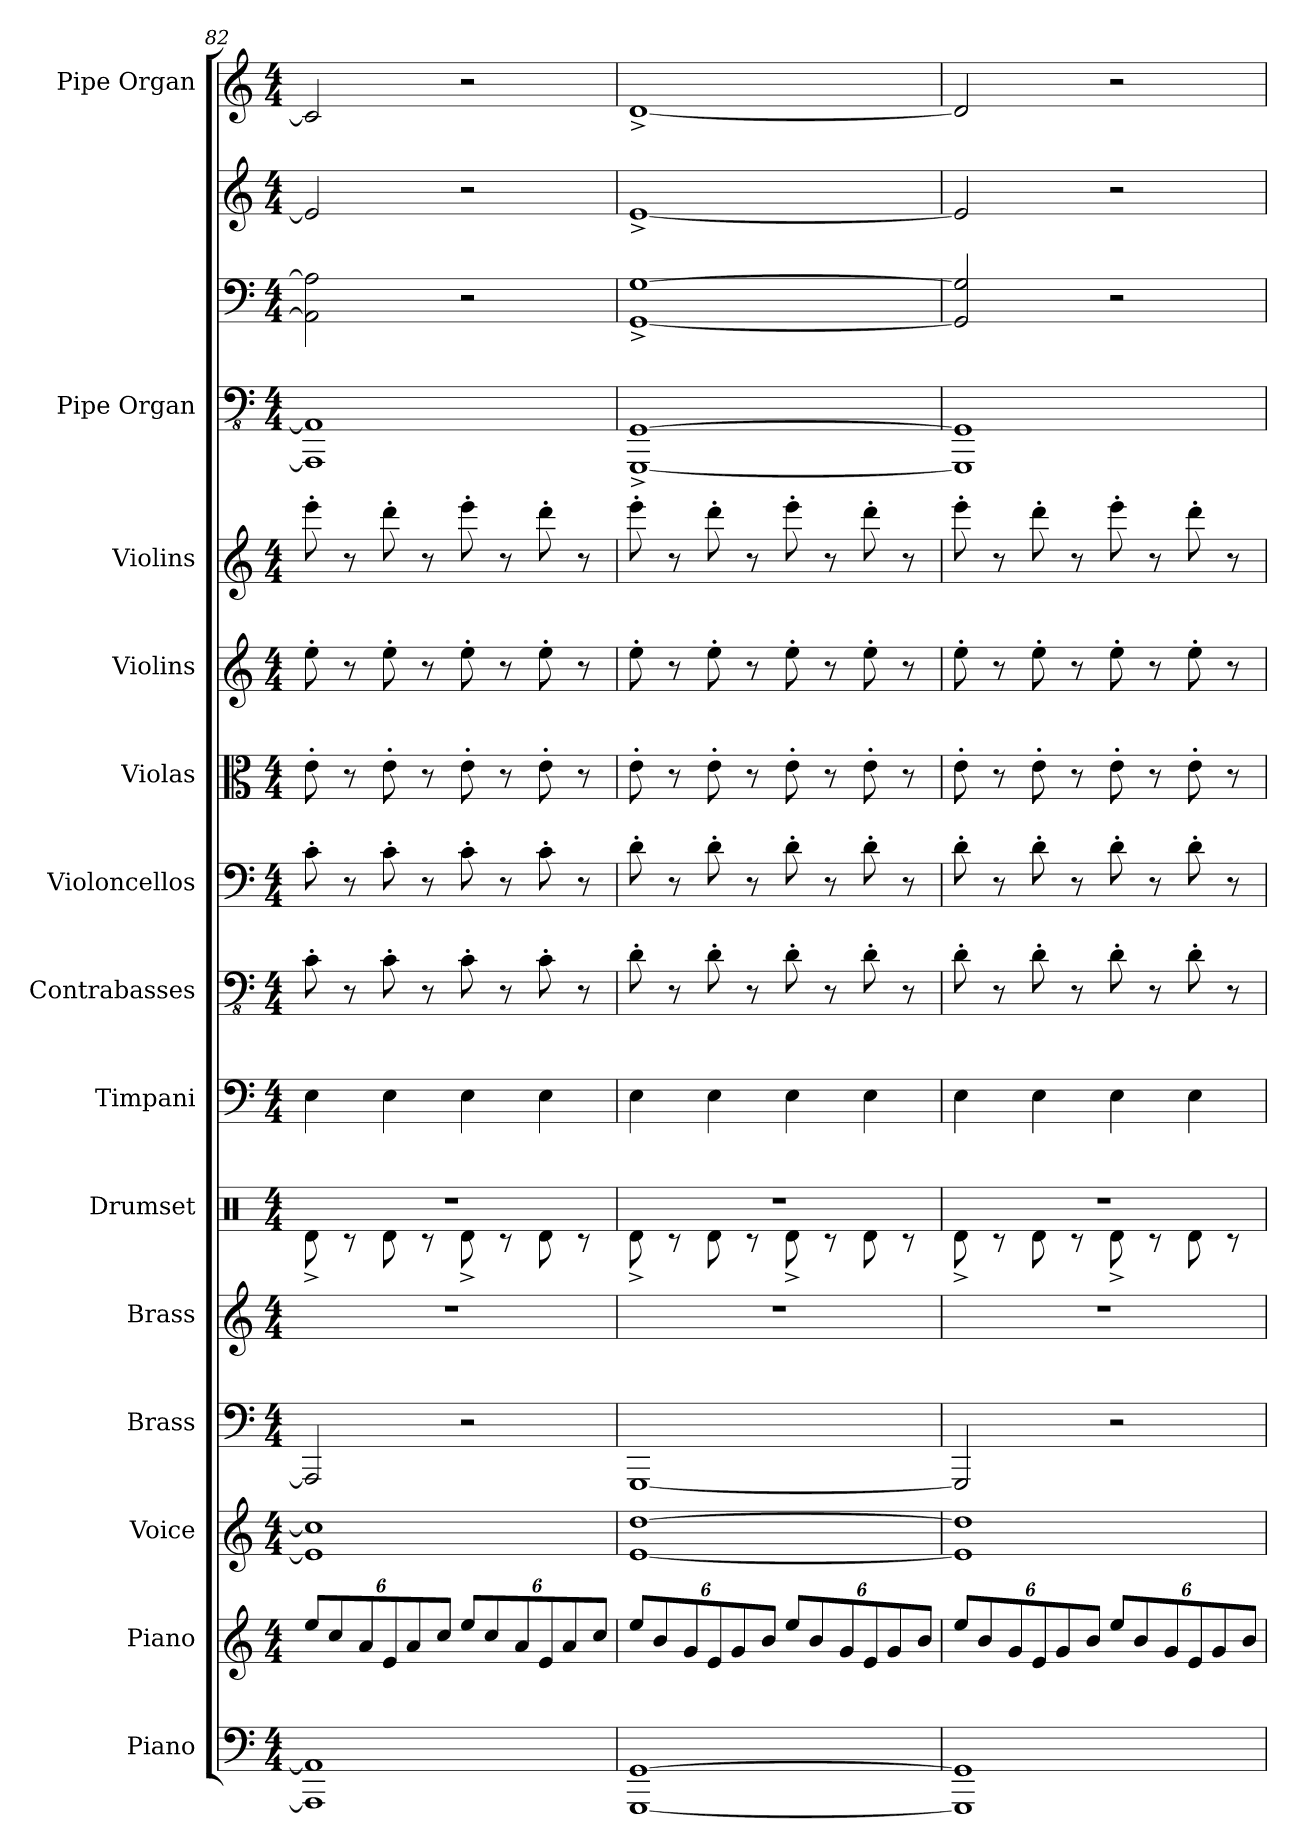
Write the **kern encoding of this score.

**kern	**kern	**kern	**kern	**kern	**kern	**kern	**kern	**kern	**kern	**kern	**kern	**kern	**kern	**kern	**kern
*part14	*part13	*part12	*part11	*part10	*part9	*part8	*part7	*part6	*part5	*part4	*part3	*part2	*part2	*part2	*part1
*staff16	*staff15	*staff14	*staff13	*staff12	*staff11	*staff10	*staff9	*staff8	*staff7	*staff6	*staff5	*staff4	*staff3	*staff2	*staff1
*I"Piano	*I"Piano	*I"Voice	*I"Brass	*I"Brass	*I"Drumset	*I"Timpani	*I"Contrabasses	*I"Violoncellos	*I"Violas	*I"Violins	*I"Violins	*I"Pipe Organ	*	*	*I"Pipe Organ
*I'Pno.	*I'Pno.	*I'Vo.	*I'Br.	*I'Br.	*I'Drs.	*I'Timp.	*I'Cbs.	*I'Vlcs.	*I'Vlas.	*I'Vlns.	*I'Vlns.	*I'Org.	*	*	*I'Org.
*clefF4	*clefG2	*clefG2	*clefF4	*clefG2	*clefX	*clefF4	*clefFv4	*clefF4	*clefC3	*clefG2	*clefG2	*clefFv4	*clefF4	*clefG2	*clefG2
*k[]	*k[]	*k[]	*k[]	*k[]	*k[]	*k[]	*k[]	*k[]	*k[]	*k[]	*k[]	*k[]	*k[]	*k[]	*k[]
*M4/4	*M4/4	*M4/4	*M4/4	*M4/4	*M4/4	*M4/4	*M4/4	*M4/4	*M4/4	*M4/4	*M4/4	*M4/4	*M4/4	*M4/4	*M4/4
*	*Xbrackettup	*	*	*	*	*	*	*	*	*	*	*	*	*	*
=82	=82	=82	=82	=82	=82	=82	=82	=82	=82	=82	=82	=82	=82	=82	=82
*	*	*	*	*	*^	*	*	*	*	*	*	*	*	*	*
1AAA] 1AA]	12ee/L	1e] 1cc]	2AAA/]	1r	1r	8Rd^\	4E\	8C'\	8c'\	8e'\	8ee'\	8eee'\	1AAAA] 1AAA]	2AA\] 2A\]	2e/]	2c/]
.	12cc/	.	.	.	.	.	.	.	.	.	.	.	.	.	.	.
.	.	.	.	.	.	8r	.	8r	8r	8r	8r	8r	.	.	.	.
.	12a/	.	.	.	.	.	.	.	.	.	.	.	.	.	.	.
.	12e/	.	.	.	.	8Rd\	4E\	8C'\	8c'\	8e'\	8ee'\	8ddd'\	.	.	.	.
.	12a/	.	.	.	.	.	.	.	.	.	.	.	.	.	.	.
.	.	.	.	.	.	8r	.	8r	8r	8r	8r	8r	.	.	.	.
.	12cc/J	.	.	.	.	.	.	.	.	.	.	.	.	.	.	.
.	12ee/L	.	2r	.	.	8Rd^\	4E\	8C'\	8c'\	8e'\	8ee'\	8eee'\	.	2r	2r	2r
.	12cc/	.	.	.	.	.	.	.	.	.	.	.	.	.	.	.
.	.	.	.	.	.	8r	.	8r	8r	8r	8r	8r	.	.	.	.
.	12a/	.	.	.	.	.	.	.	.	.	.	.	.	.	.	.
.	12e/	.	.	.	.	8Rd\	4E\	8C'\	8c'\	8e'\	8ee'\	8ddd'\	.	.	.	.
.	12a/	.	.	.	.	.	.	.	.	.	.	.	.	.	.	.
.	.	.	.	.	.	8r	.	8r	8r	8r	8r	8r	.	.	.	.
.	12cc/J	.	.	.	.	.	.	.	.	.	.	.	.	.	.	.
=83	=83	=83	=83	=83	=83	=83	=83	=83	=83	=83	=83	=83	=83	=83	=83	=83
[1GGG [1GG	12ee/L	[1e [1dd	[1GGG	1r	1r	8Rd^\	4E\	8D'\	8d'\	8e'\	8ee'\	8eee'\	[1GGGG^ [1GGG^	[1GG^ [1G^	[1e^	[1d^
.	12b/	.	.	.	.	.	.	.	.	.	.	.	.	.	.	.
.	.	.	.	.	.	8r	.	8r	8r	8r	8r	8r	.	.	.	.
.	12g/	.	.	.	.	.	.	.	.	.	.	.	.	.	.	.
.	12e/	.	.	.	.	8Rd\	4E\	8D'\	8d'\	8e'\	8ee'\	8ddd'\	.	.	.	.
.	12g/	.	.	.	.	.	.	.	.	.	.	.	.	.	.	.
.	.	.	.	.	.	8r	.	8r	8r	8r	8r	8r	.	.	.	.
.	12b/J	.	.	.	.	.	.	.	.	.	.	.	.	.	.	.
.	12ee/L	.	.	.	.	8Rd^\	4E\	8D'\	8d'\	8e'\	8ee'\	8eee'\	.	.	.	.
.	12b/	.	.	.	.	.	.	.	.	.	.	.	.	.	.	.
.	.	.	.	.	.	8r	.	8r	8r	8r	8r	8r	.	.	.	.
.	12g/	.	.	.	.	.	.	.	.	.	.	.	.	.	.	.
.	12e/	.	.	.	.	8Rd\	4E\	8D'\	8d'\	8e'\	8ee'\	8ddd'\	.	.	.	.
.	12g/	.	.	.	.	.	.	.	.	.	.	.	.	.	.	.
.	.	.	.	.	.	8r	.	8r	8r	8r	8r	8r	.	.	.	.
.	12b/J	.	.	.	.	.	.	.	.	.	.	.	.	.	.	.
=84	=84	=84	=84	=84	=84	=84	=84	=84	=84	=84	=84	=84	=84	=84	=84	=84
1GGG] 1GG]	12ee/L	1e] 1dd]	2GGG/]	1r	1r	8Rd^\	4E\	8D'\	8d'\	8e'\	8ee'\	8eee'\	1GGGG] 1GGG]	2GG/] 2G/]	2e/]	2d/]
.	12b/	.	.	.	.	.	.	.	.	.	.	.	.	.	.	.
.	.	.	.	.	.	8r	.	8r	8r	8r	8r	8r	.	.	.	.
.	12g/	.	.	.	.	.	.	.	.	.	.	.	.	.	.	.
.	12e/	.	.	.	.	8Rd\	4E\	8D'\	8d'\	8e'\	8ee'\	8ddd'\	.	.	.	.
.	12g/	.	.	.	.	.	.	.	.	.	.	.	.	.	.	.
.	.	.	.	.	.	8r	.	8r	8r	8r	8r	8r	.	.	.	.
.	12b/J	.	.	.	.	.	.	.	.	.	.	.	.	.	.	.
.	12ee/L	.	2r	.	.	8Rd^\	4E\	8D'\	8d'\	8e'\	8ee'\	8eee'\	.	2r	2r	2r
.	12b/	.	.	.	.	.	.	.	.	.	.	.	.	.	.	.
.	.	.	.	.	.	8r	.	8r	8r	8r	8r	8r	.	.	.	.
.	12g/	.	.	.	.	.	.	.	.	.	.	.	.	.	.	.
.	12e/	.	.	.	.	8Rd\	4E\	8D'\	8d'\	8e'\	8ee'\	8ddd'\	.	.	.	.
.	12g/	.	.	.	.	.	.	.	.	.	.	.	.	.	.	.
.	.	.	.	.	.	8r	.	8r	8r	8r	8r	8r	.	.	.	.
.	12b/J	.	.	.	.	.	.	.	.	.	.	.	.	.	.	.
*	*	*	*	*	*v	*v	*	*	*	*	*	*	*	*	*	*
=	=	=	=	=	=	=	=	=	=	=	=	=	=	=	=
*-	*-	*-	*-	*-	*-	*-	*-	*-	*-	*-	*-	*-	*-	*-	*-
